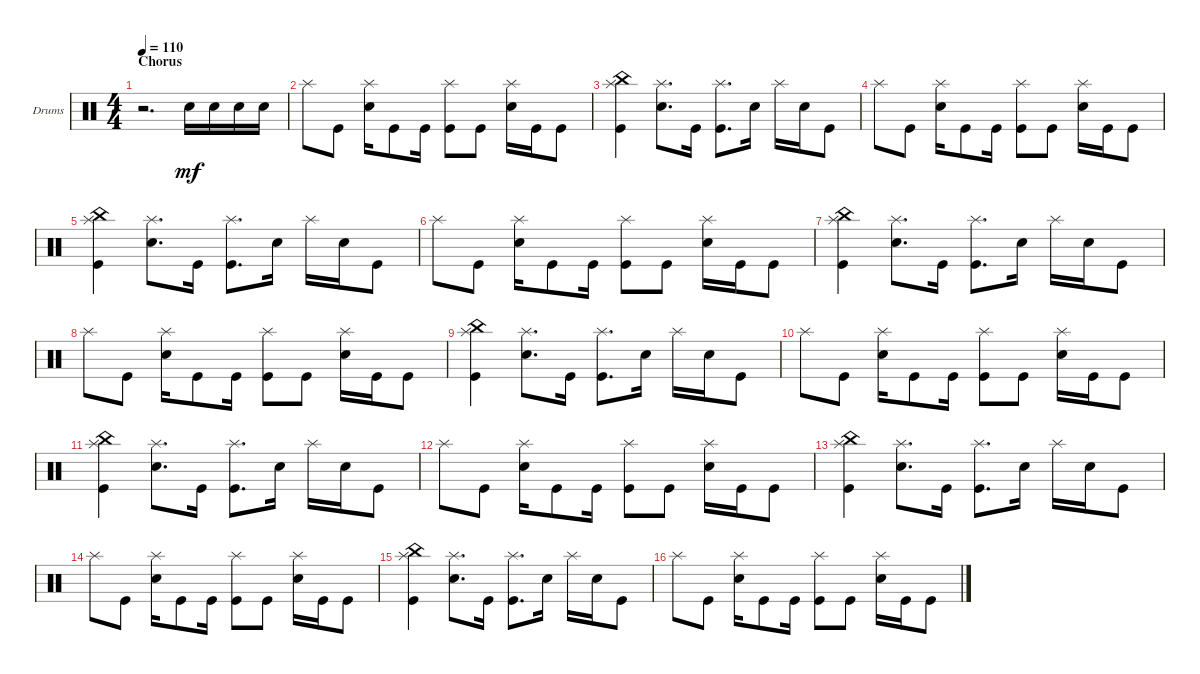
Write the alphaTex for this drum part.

\defaultSystemsLayout 4
\bracketExtendMode groupsimilarinstruments
\firstSystemTrackNameOrientation horizontal
\otherSystemsTrackNameOrientation horizontal
\track ("Drumkit" "Drums") {instrument percussion}
\staff {score}
\articulation defaults
\ts (4 4)
\section ("" "Chorus")
\tempo 110
\clef neutral
\ks c
r.2{d dy mf} "Snare (hit) 2".16 "Snare (hit) 2".16 "Snare (hit) 2".16 "Snare (hit) 2".16 |
"Splash (hit)".8 "Kick (hit)".8 ("Snare (hit) 2" "Splash (hit)").16 "Kick (hit)".8 "Kick (hit)".16 ("Kick (hit)" "Splash (hit)").8 "Kick (hit)".8 ("Snare (hit) 2" "Splash (hit)").16 "Kick (hit)".16 "Kick (hit)".8 |
("Kick (hit)" "China (hit)" "Splash (hit)").4 ("Snare (hit) 2" "Splash (hit)").8{d} "Kick (hit)".16 ("Kick (hit)" "Splash (hit)").8{d} "Snare (hit) 2".16 "Splash (hit)".16 "Snare (hit) 2".16 "Kick (hit)".8 |
"Splash (hit)".8 "Kick (hit)".8 ("Snare (hit) 2" "Splash (hit)").16 "Kick (hit)".8 "Kick (hit)".16 ("Kick (hit)" "Splash (hit)").8 "Kick (hit)".8 ("Snare (hit) 2" "Splash (hit)").16 "Kick (hit)".16 "Kick (hit)".8 |
("Kick (hit)" "China (hit)" "Splash (hit)").4 ("Snare (hit) 2" "Splash (hit)").8{d} "Kick (hit)".16 ("Kick (hit)" "Splash (hit)").8{d} "Snare (hit) 2".16 "Splash (hit)".16 "Snare (hit) 2".16 "Kick (hit)".8 |
"Splash (hit)".8 "Kick (hit)".8 ("Snare (hit) 2" "Splash (hit)").16 "Kick (hit)".8 "Kick (hit)".16 ("Kick (hit)" "Splash (hit)").8 "Kick (hit)".8 ("Snare (hit) 2" "Splash (hit)").16 "Kick (hit)".16 "Kick (hit)".8 |
("Kick (hit)" "China (hit)" "Splash (hit)").4 ("Snare (hit) 2" "Splash (hit)").8{d} "Kick (hit)".16 ("Kick (hit)" "Splash (hit)").8{d} "Snare (hit) 2".16 "Splash (hit)".16 "Snare (hit) 2".16 "Kick (hit)".8 |
"Splash (hit)".8 "Kick (hit)".8 ("Snare (hit) 2" "Splash (hit)").16 "Kick (hit)".8 "Kick (hit)".16 ("Kick (hit)" "Splash (hit)").8 "Kick (hit)".8 ("Snare (hit) 2" "Splash (hit)").16 "Kick (hit)".16 "Kick (hit)".8 |
("Kick (hit)" "China (hit)" "Splash (hit)").4 ("Snare (hit) 2" "Splash (hit)").8{d} "Kick (hit)".16 ("Kick (hit)" "Splash (hit)").8{d} "Snare (hit) 2".16 "Splash (hit)".16 "Snare (hit) 2".16 "Kick (hit)".8 |
"Splash (hit)".8 "Kick (hit)".8 ("Snare (hit) 2" "Splash (hit)").16 "Kick (hit)".8 "Kick (hit)".16 ("Kick (hit)" "Splash (hit)").8 "Kick (hit)".8 ("Snare (hit) 2" "Splash (hit)").16 "Kick (hit)".16 "Kick (hit)".8 |
("Kick (hit)" "China (hit)" "Splash (hit)").4 ("Snare (hit) 2" "Splash (hit)").8{d} "Kick (hit)".16 ("Kick (hit)" "Splash (hit)").8{d} "Snare (hit) 2".16 "Splash (hit)".16 "Snare (hit) 2".16 "Kick (hit)".8 |
"Splash (hit)".8 "Kick (hit)".8 ("Snare (hit) 2" "Splash (hit)").16 "Kick (hit)".8 "Kick (hit)".16 ("Kick (hit)" "Splash (hit)").8 "Kick (hit)".8 ("Snare (hit) 2" "Splash (hit)").16 "Kick (hit)".16 "Kick (hit)".8 |
("Kick (hit)" "China (hit)" "Splash (hit)").4 ("Snare (hit) 2" "Splash (hit)").8{d} "Kick (hit)".16 ("Kick (hit)" "Splash (hit)").8{d} "Snare (hit) 2".16 "Splash (hit)".16 "Snare (hit) 2".16 "Kick (hit)".8 |
"Splash (hit)".8 "Kick (hit)".8 ("Snare (hit) 2" "Splash (hit)").16 "Kick (hit)".8 "Kick (hit)".16 ("Kick (hit)" "Splash (hit)").8 "Kick (hit)".8 ("Snare (hit) 2" "Splash (hit)").16 "Kick (hit)".16 "Kick (hit)".8 |
("Kick (hit)" "China (hit)" "Splash (hit)").4 ("Snare (hit) 2" "Splash (hit)").8{d} "Kick (hit)".16 ("Kick (hit)" "Splash (hit)").8{d} "Snare (hit) 2".16 "Splash (hit)".16 "Snare (hit) 2".16 "Kick (hit)".8 |
"Splash (hit)".8 "Kick (hit)".8 ("Snare (hit) 2" "Splash (hit)").16 "Kick (hit)".8 "Kick (hit)".16 ("Kick (hit)" "Splash (hit)").8 "Kick (hit)".8 ("Snare (hit) 2" "Splash (hit)").16 "Kick (hit)".16 "Kick (hit)".8
